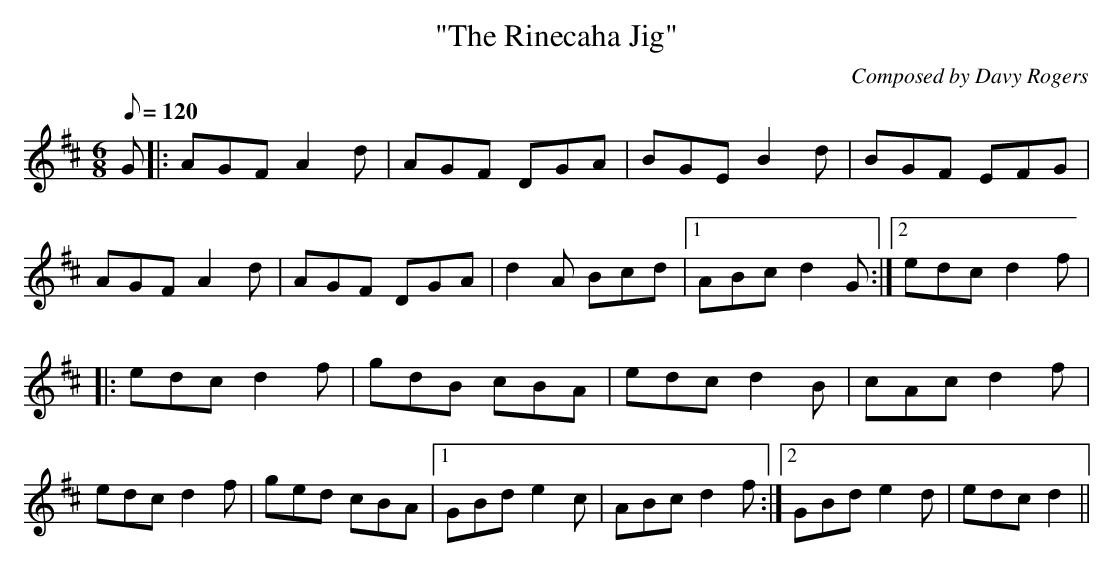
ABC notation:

X:1
T:"The Rinecaha Jig"
C:Composed by Davy Rogers
L:1/8
Q:120
K:D
M:6/8
G |:AGF A2d|AGF DGA|BGE B2d|BGF EFG|
AGF A2d|AGF DGA|d2A Bcd|1 ABc d2G :|2 edc d2f|
|: edc d2f|gdB cBA|edc d2B|cAc d2f|
edc d2f|ged cBA|1 GBd e2c|ABc d2f :|2 GBd e2d|edc d2||
